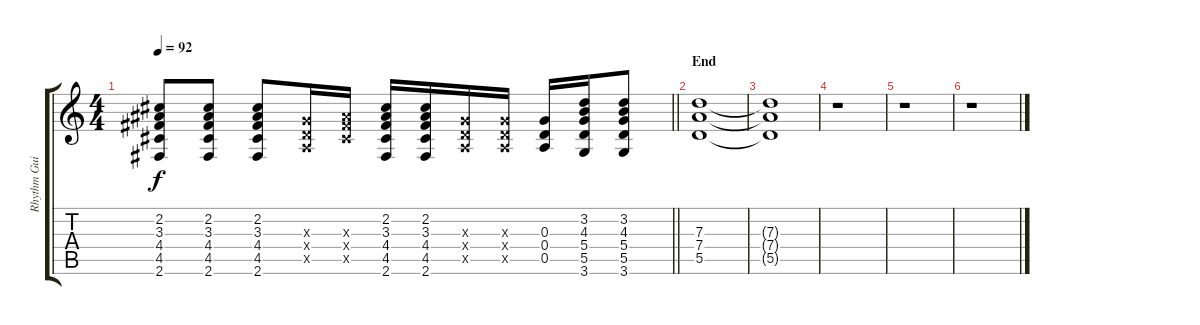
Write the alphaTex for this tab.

\track ("Rhythm Guitar" "Rhythm Gui") {instrument overdrivenguitar}
\staff {score tabs}
\tuning (E4 B3 G3 D3 A2 E2) {hide}
\ts (4 4)
\tempo 92
\clef g2
\barLineRight lightlight
\ks c
(2.2 3.3 4.4 4.5 2.6).8{dy f} (2.2 3.3 4.4 4.5 2.6).8 (2.2 3.3 4.4 4.5 2.6).8 (0.3{x} 0.4{x} 0.5{x}).16 (3.3{x} 4.4{x} 4.5{x}).16 (2.2 3.3 4.4 4.5 2.6).16 (2.2 3.3 4.4 4.5 2.6).16 (0.3{x} 0.4{x} 0.5{x}).16 (0.3{x} 0.4{x} 0.5{x}).16 (0.3 0.4 0.5).16 (3.2 4.3 5.4 5.5 3.6).16 (3.2 4.3 5.4 5.5 3.6).8 |
\section ("" "End")
(7.3 7.4 5.5).1 |
(7.3{t} 7.4{t} 5.5{t}).1 |
r.1 |
r.1 |
r.1
